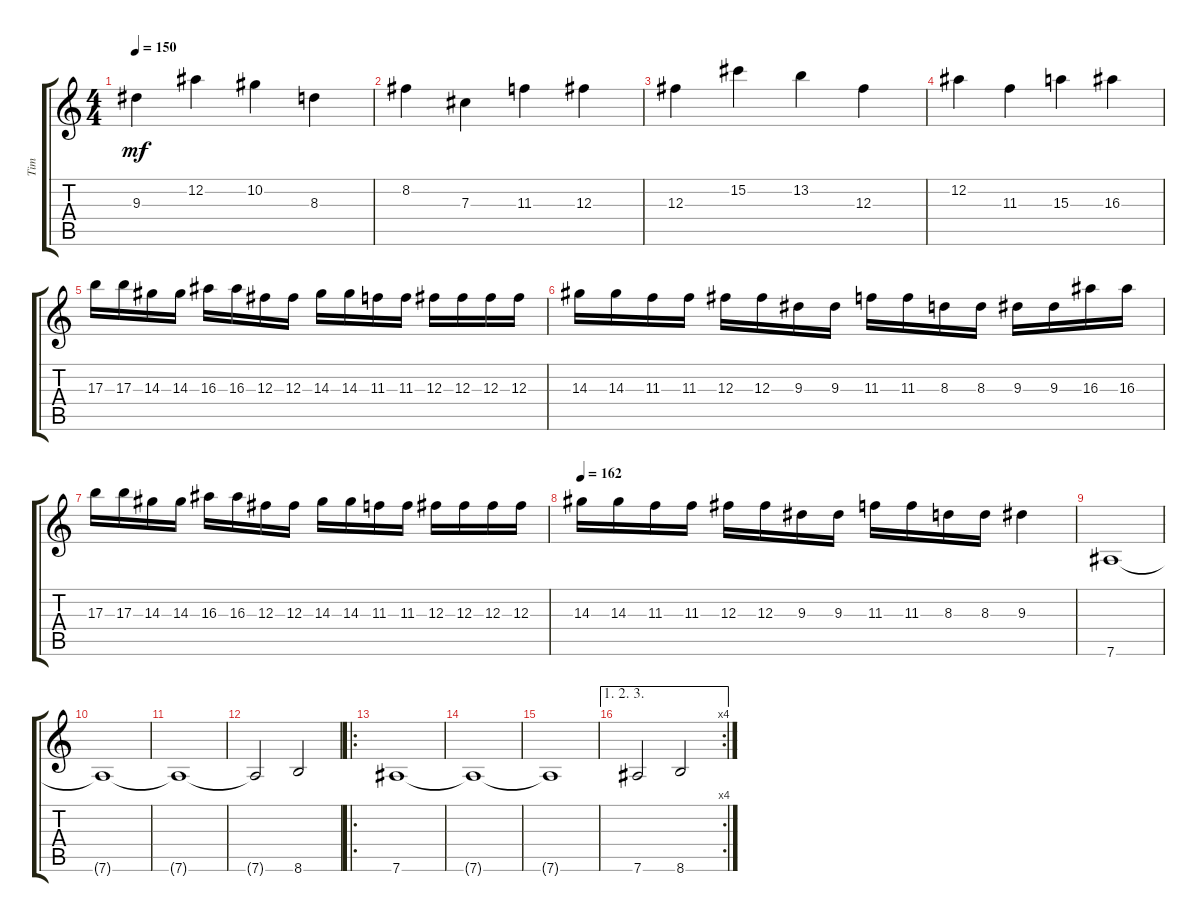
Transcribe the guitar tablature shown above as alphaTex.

\track ("Tim" "Tim") {instrument distortionguitar}
\staff {score tabs}
\tuning (Eb4 Bb3 Gb3 Db3 Ab2 Eb2) {hide}
\ts (4 4)
\tempo 150
\clef g2
\ks c
9.3.4{dy mf} 12.2.4 10.2.4 8.3.4 |
8.2.4 7.3.4 11.3.4 12.3.4 |
12.3.4 15.2.4 13.2.4 12.3.4 |
12.2.4 11.3.4 15.3.4 16.3.4 |
17.3.16 17.3.16 14.3.16 14.3.16 16.3.16 16.3.16 12.3.16 12.3.16 14.3.16 14.3.16 11.3.16 11.3.16 12.3.16 12.3.16 12.3.16 12.3.16 |
14.3.16 14.3.16 11.3.16 11.3.16 12.3.16 12.3.16 9.3.16 9.3.16 11.3.16 11.3.16 8.3.16 8.3.16 9.3.16 9.3.16 16.3.16 16.3.16 |
17.3.16 17.3.16 14.3.16 14.3.16 16.3.16 16.3.16 12.3.16 12.3.16 14.3.16 14.3.16 11.3.16 11.3.16 12.3.16 12.3.16 12.3.16 12.3.16 |
\tempo 162
14.3.16 14.3.16 11.3.16 11.3.16 12.3.16 12.3.16 9.3.16 9.3.16 11.3.16 11.3.16 8.3.16 8.3.16 9.3.4 |
7.6.1 |
7.6{t}.1 |
7.6{t}.1 |
7.6{t}.2 8.6.2 |
\ro
7.6.1 |
7.6{t}.1 |
7.6{t}.1 |
\ae (1 2 3)
\rc 4
7.6.2 8.6.2
